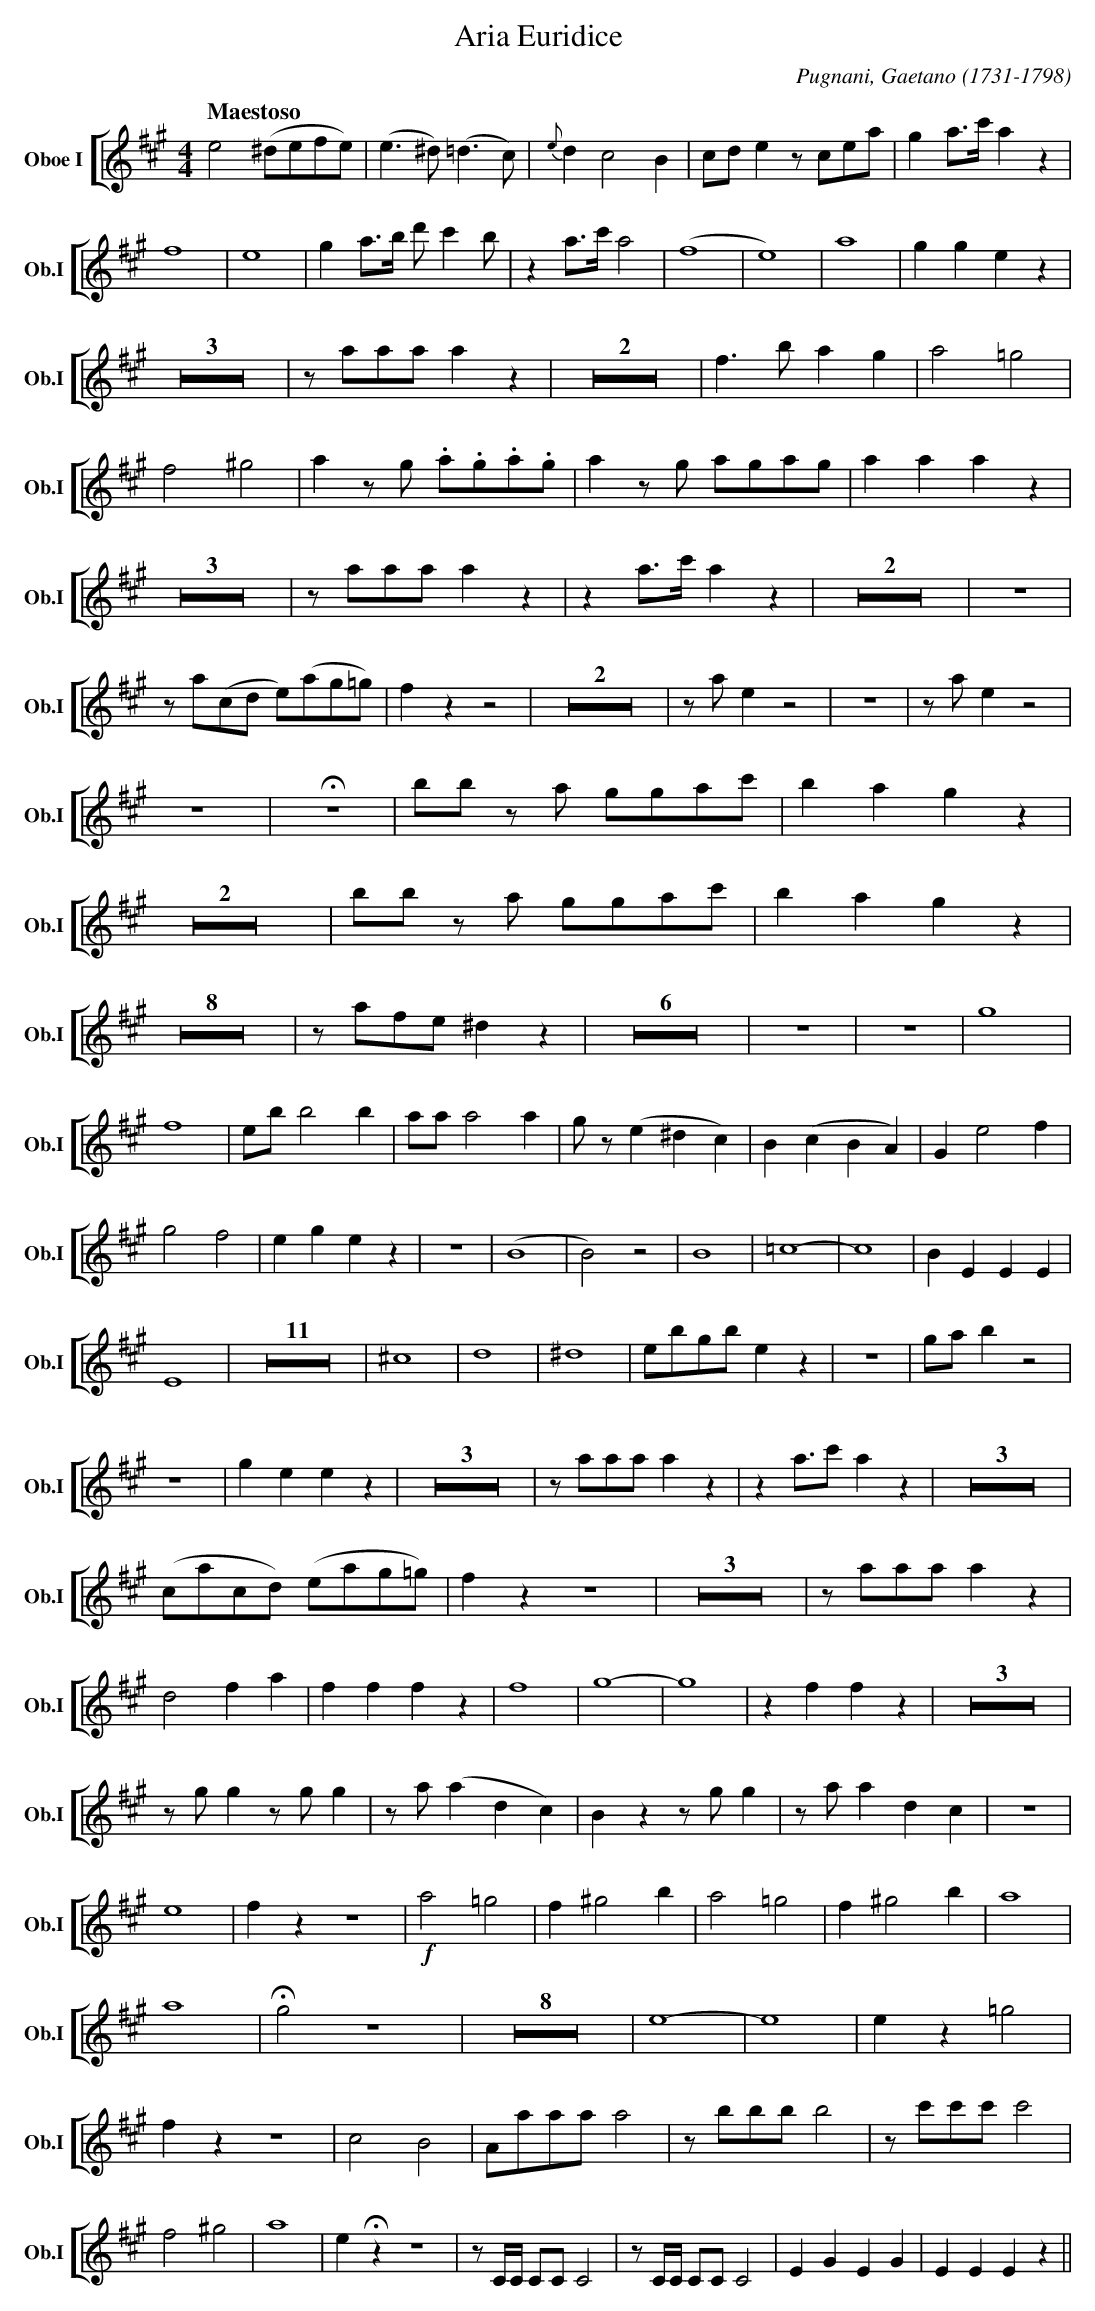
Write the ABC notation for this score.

X:1
T:Aria Euridice
C:Pugnani, Gaetano (1731-1798)
M:4/4
L:1/4
K:A
V: 9 clef=treble name="Oboe I" sname="Ob.I"
%%staves [( 9 )]
[Q:"Maestoso"]e2(^d/e/f/e/) | (e>^d) (=d>c) | \
{e}dc2B | c/d/ez/c/e/a/ | ga3//c'//az | f4 | \
e4 | ga3//b// d'/c'b/ | za3//c'//a2| (f4 | e4) | a4 | ggez | \
Z3 | z/a/a/a/az | Z2 | f3/b/ag | \
a2=g2 | f2^g2 | az/g/ .a/.g/.a/.g/ | az/g/ a/g/a/g/ | aaaz | \
Z3 | z/a/a/a/az | za3//c'//az | Z2 | \
Z | z/a/(c/d/ e/)(a/g/=g/) | f z z2 | Z2 | z/a/ez2 | \
Z | z/a/ez2 | z4 | !fermata! z4 | b/b/ z/a/ g/g/a/c'/ | bagz | \
Z2 |  b/b/ z/a/ g/g/a/c'/ | bagz |
Z8 | z/a/f/e/^d z | Z6 | \
Z | Z |g4 | f4 | e/b/b2b| a/a/a2a | g/z/(e^dc) | \
B(cBA) | Ge2f | g2f2 | egez | \
Z | (B4 | B2)z2 | B4 | \
=c4 -| c4 | BEEE| E4 | Z11|\
^c4 | d4 | ^d4 | e/b/g/b/ e z | Z | g/a/ b z2 | Z | geez | \
Z3 | z/a/a/a/ az| z a/>c' az| Z3 | (c/a/c/d/) (e/a/g/=g/) | \
f z z4 | Z3 | z/a/a/a/ az| d2 f a | fffz | f4 | g4- | g4 | \
zffz | Z3 | z/g/g z/g/g | z/a/ (adc) | B z z/g/g |\
 z/a/ a d c | Z | e4 | f z z4 | !f! a2 =g2 | f ^g2 b | a2 =g2 |f ^g2 b | a4 | a4 | !fermata! g2 z4 | \
Z8 | e4- | e4 | e z =g2 | f z z4 | c2 B2 | A/a/a/a/ a2 | z/b/b/b/ b2 | \
z/c'/c'/c'/ c'2 | f2 ^g2 | a4 | e !fermata! z z4 | z/C//C// C/C/ C2 | \
z/C//C// C/C/ C2 | EGEG | EEE z ||
